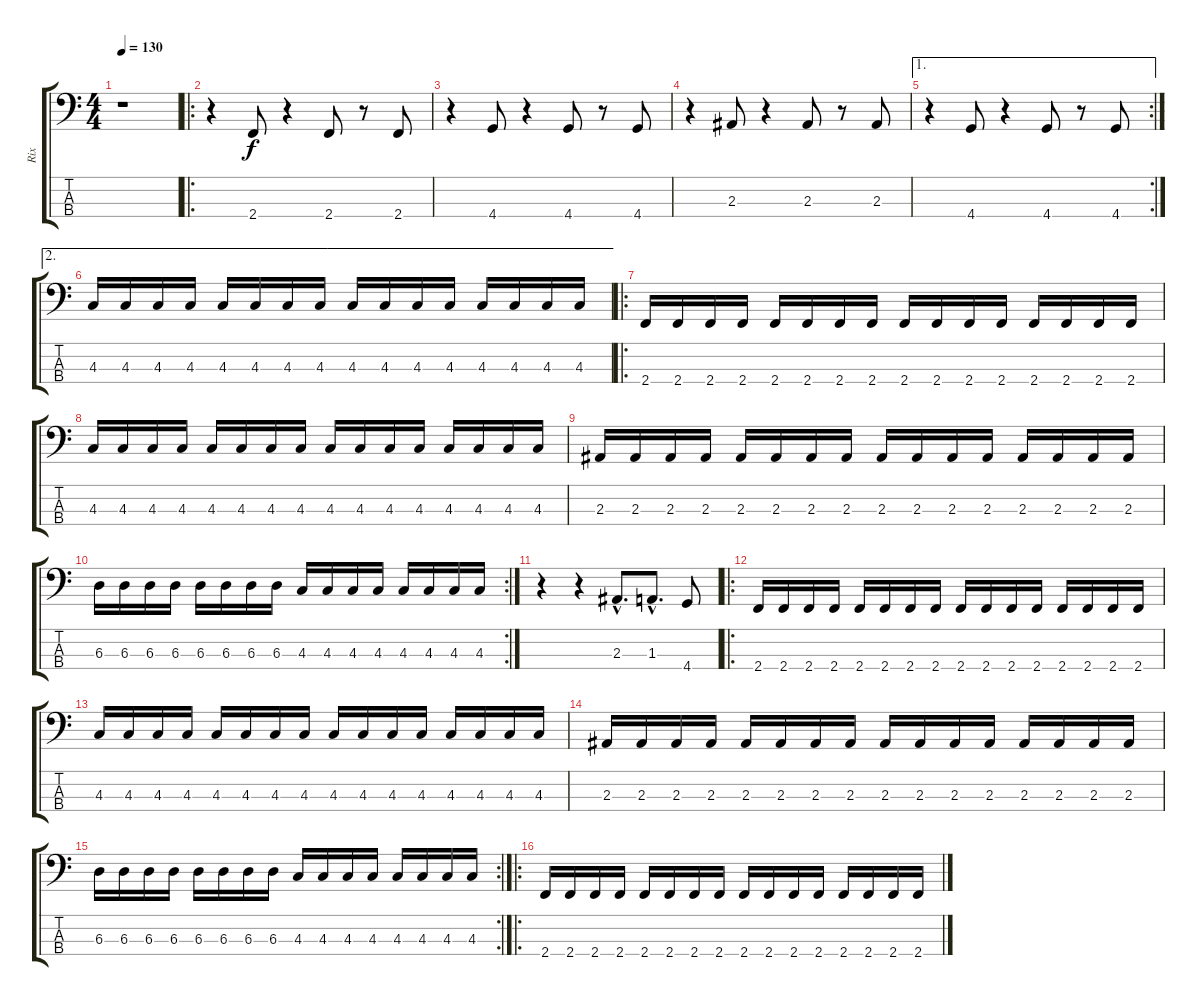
\track ("Rix" "Rix") {instrument electricbasspick}
\staff {score tabs}
\tuning (Gb2 Db2 Ab1 Eb1) {hide}
\ts (4 4)
\tempo 130
\clef f4
\ks c
r.1{dy f instrument electricbasspick} |
\ro
r.4 2.4.8 r.4 2.4.8 r.8 2.4.8 |
r.4 4.4.8 r.4 4.4.8 r.8 4.4.8 |
r.4 2.3.8 r.4 2.3.8 r.8 2.3.8 |
\ae 1
\rc 2
r.4 4.4.8 r.4 4.4.8 r.8 4.4.8 |
\ae 2
4.3.16 4.3.16 4.3.16 4.3.16 4.3.16 4.3.16 4.3.16 4.3.16 4.3.16 4.3.16 4.3.16 4.3.16 4.3.16 4.3.16 4.3.16 4.3.16 |
\ro
2.4.16 2.4.16 2.4.16 2.4.16 2.4.16 2.4.16 2.4.16 2.4.16 2.4.16 2.4.16 2.4.16 2.4.16 2.4.16 2.4.16 2.4.16 2.4.16 |
4.3.16 4.3.16 4.3.16 4.3.16 4.3.16 4.3.16 4.3.16 4.3.16 4.3.16 4.3.16 4.3.16 4.3.16 4.3.16 4.3.16 4.3.16 4.3.16 |
2.3.16 2.3.16 2.3.16 2.3.16 2.3.16 2.3.16 2.3.16 2.3.16 2.3.16 2.3.16 2.3.16 2.3.16 2.3.16 2.3.16 2.3.16 2.3.16 |
\rc 2
6.3.16 6.3.16 6.3.16 6.3.16 6.3.16 6.3.16 6.3.16 6.3.16 4.3.16 4.3.16 4.3.16 4.3.16 4.3.16 4.3.16 4.3.16 4.3.16 |
r.4 r.4 2.3{hac}.8{d} 1.3{hac}.8{d} 4.4.8 |
\ro
2.4.16 2.4.16 2.4.16 2.4.16 2.4.16 2.4.16 2.4.16 2.4.16 2.4.16 2.4.16 2.4.16 2.4.16 2.4.16 2.4.16 2.4.16 2.4.16 |
4.3.16 4.3.16 4.3.16 4.3.16 4.3.16 4.3.16 4.3.16 4.3.16 4.3.16 4.3.16 4.3.16 4.3.16 4.3.16 4.3.16 4.3.16 4.3.16 |
2.3.16 2.3.16 2.3.16 2.3.16 2.3.16 2.3.16 2.3.16 2.3.16 2.3.16 2.3.16 2.3.16 2.3.16 2.3.16 2.3.16 2.3.16 2.3.16 |
\rc 2
6.3.16 6.3.16 6.3.16 6.3.16 6.3.16 6.3.16 6.3.16 6.3.16 4.3.16 4.3.16 4.3.16 4.3.16 4.3.16 4.3.16 4.3.16 4.3.16 |
\ro
2.4.16 2.4.16 2.4.16 2.4.16 2.4.16 2.4.16 2.4.16 2.4.16 2.4.16 2.4.16 2.4.16 2.4.16 2.4.16 2.4.16 2.4.16 2.4.16
